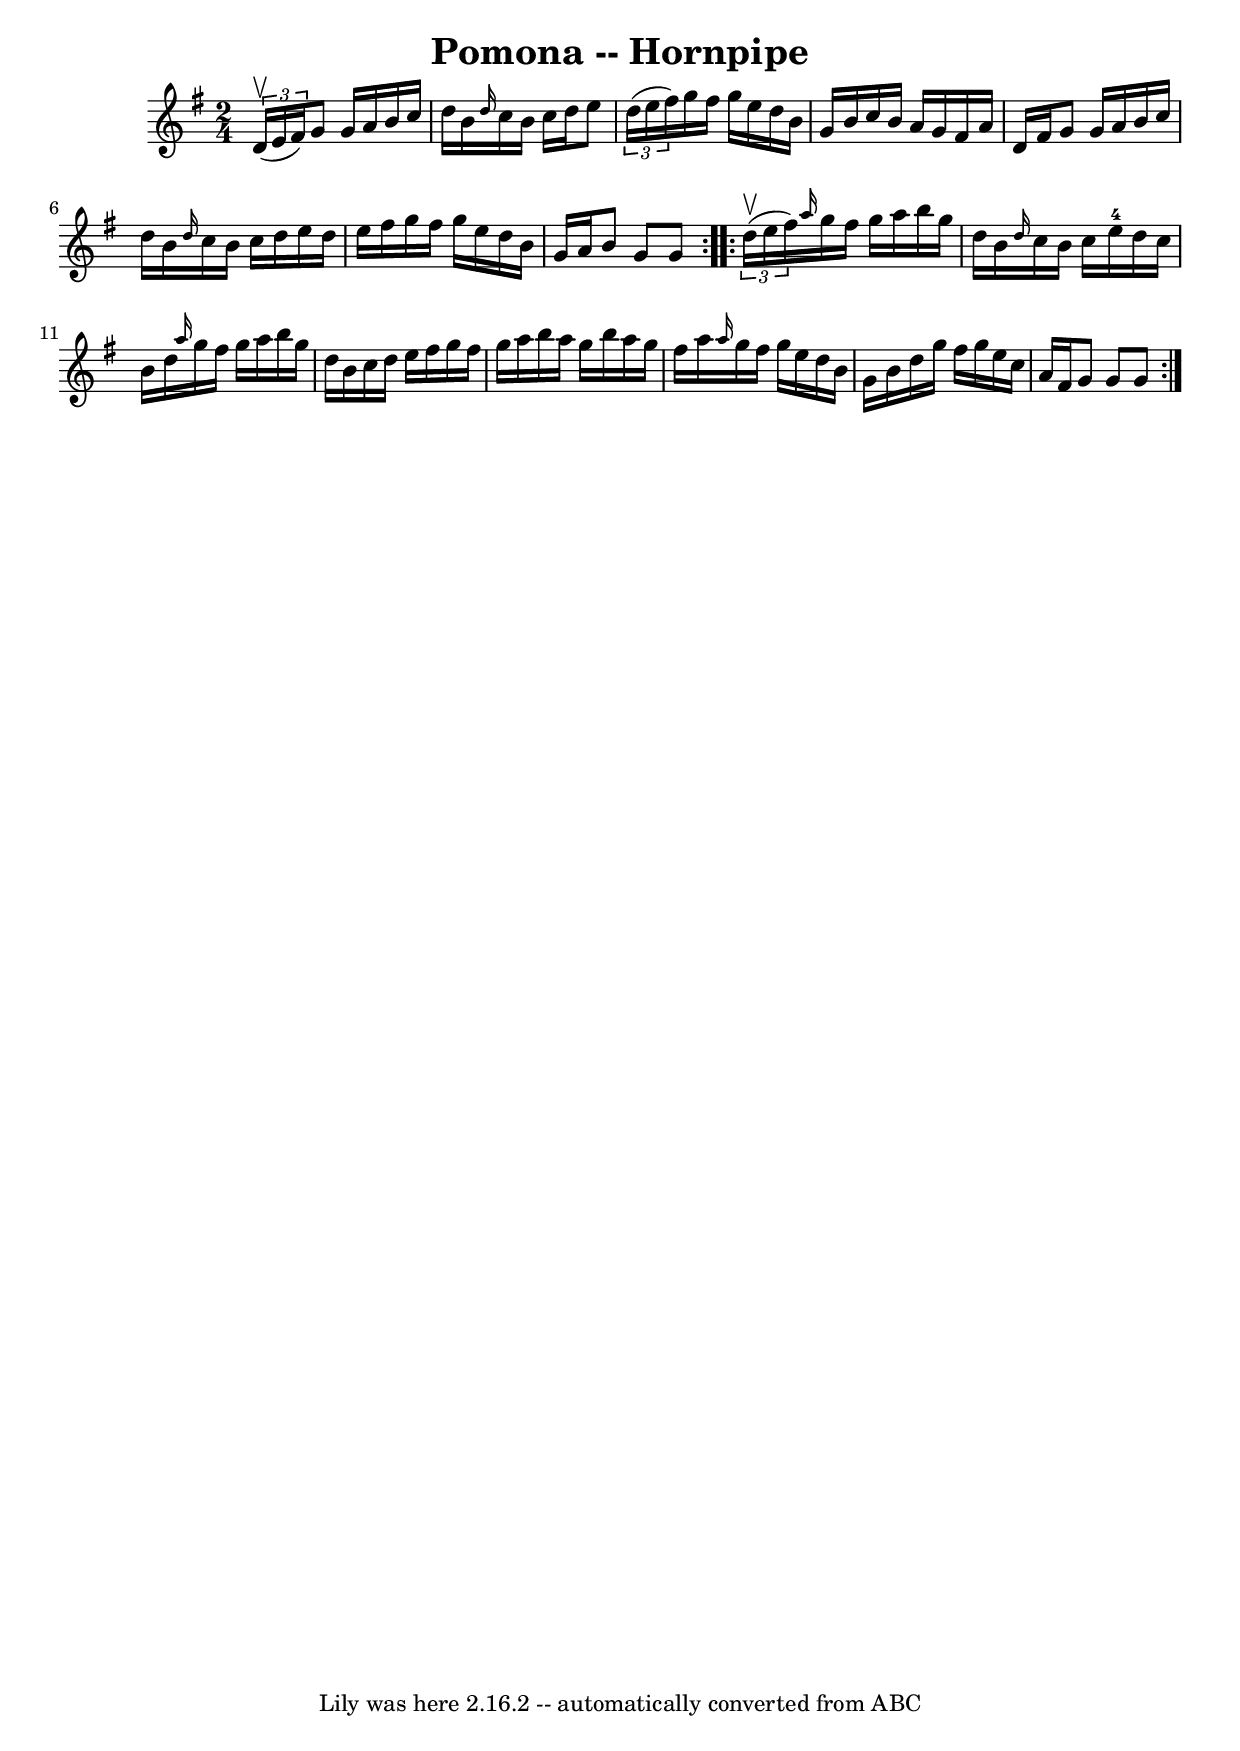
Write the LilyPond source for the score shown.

\version "2.16.2"
\include "Mammoth.ily"
\header {
  %% book = "Cole's 1000 Fiddle Tunes"
  crossRefNumber = "1"
  footnotes = ""
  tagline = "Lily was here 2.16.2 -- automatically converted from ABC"
  title = "Pomona -- Hornpipe"

}
voicedefault =  {



  \repeat volta 2 {

    \time 2/4 
    \key g \major
    \times 2/3 { d'16 (^\upbow e'16 fis'16) 
	       }  |
    g'8 g'16 a'16 b'16 c''16 d''16 b'16  |
    
    \grace { d''16  
	   } c''16 b'16 c''16 d''16 e''8    \times 2/3 {  
	     d''16 (e''16 fis''16) 
	   } |
    g''16 fis''16 g''16 e''16 
    d''16 b'16 g'16 b'16  |
    c''16 b'16 a'16 g'16    
    fis'16 a'16 d'16 fis'16  |
    g'8 g'16 a'16 b'16    
    c''16 d''16 b'16  |
    \grace { d''16  
	   } c''16 b'16 c''16  
    d''16 e''16 d''16 e''16 fis''16  |
    g''16 fis''16    
    g''16 e''16 d''16 b'16 g'16 a'16  |
    b'8 g'8 g'8  

  }     
  \repeat volta 2 {
    \times 2/3 { d''16 (^\upbow e''16 fis''16) 

	       } |
    \grace { a''16  
	   } g''16 fis''16 g''16 a''16 b''16   
    g''16 d''16 b'16  |
    \grace { d''16  
	   } c''16 b'16 c''16 
    e''16-4 d''16 c''16 b'16 d''16  |
    \grace { a''16 
	     
	   } g''16 fis''16 g''16 a''16 b''16 g''16 d''16 b'16   |
    c''16 d''16 e''16 fis''16 g''16 fis''16 g''16    
    a''16  |
    b''16 a''16 g''16 b''16 a''16 g''16    
    fis''16 a''16  |
    \grace { a''16  
	   } g''16 fis''16 g''16    
    e''16 d''16 b'16 g'16 b'16  |
    d''16 g''16 fis''16    
    g''16 e''16 c''16 a'16 fis'16  |
    g'8 g'8 g'8  
  }   

}

\score{
  <<

    \context Staff="default"
    {
      \voicedefault 
      
    }

  >>
  \layout {
    
  }
  \midi {
  }

}
